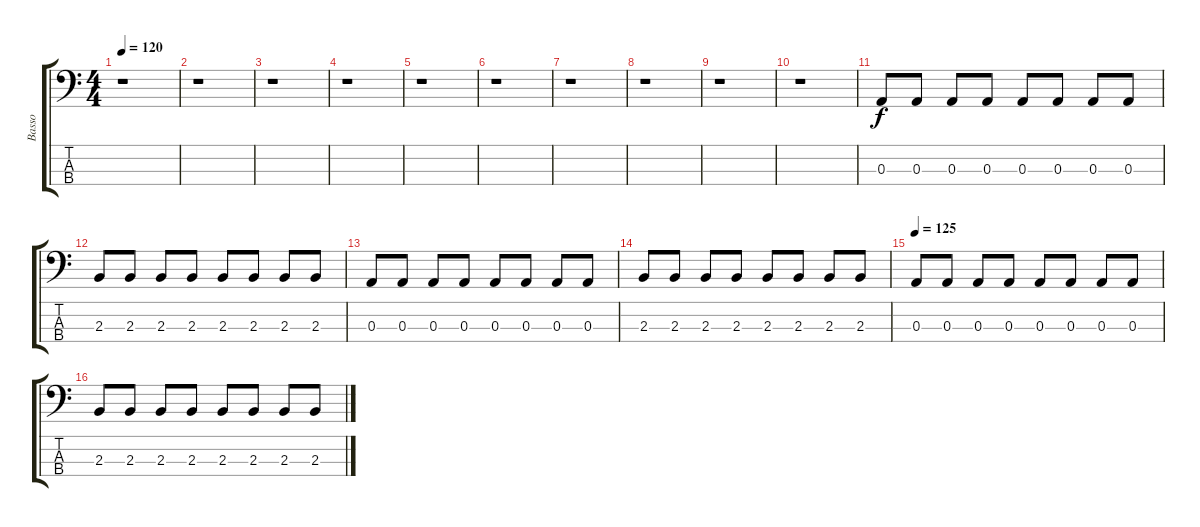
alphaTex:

\track ("Basso" "Basso") {instrument electricbasspick}
\staff {score tabs}
\tuning (G2 D2 A1 E1) {hide}
\ts (4 4)
\tempo 120
\clef f4
\ks c
r.1{dy f} |
r.1 |
r.1 |
r.1 |
r.1 |
r.1 |
r.1 |
r.1 |
r.1 |
r.1 |
0.3.8 0.3.8 0.3.8 0.3.8 0.3.8 0.3.8 0.3.8 0.3.8 |
2.3.8 2.3.8 2.3.8 2.3.8 2.3.8 2.3.8 2.3.8 2.3.8 |
0.3.8 0.3.8 0.3.8 0.3.8 0.3.8 0.3.8 0.3.8 0.3.8 |
2.3.8 2.3.8 2.3.8 2.3.8 2.3.8 2.3.8 2.3.8 2.3.8 |
\tempo 125
0.3.8 0.3.8 0.3.8 0.3.8 0.3.8 0.3.8 0.3.8 0.3.8 |
2.3.8 2.3.8 2.3.8 2.3.8 2.3.8 2.3.8 2.3.8 2.3.8
